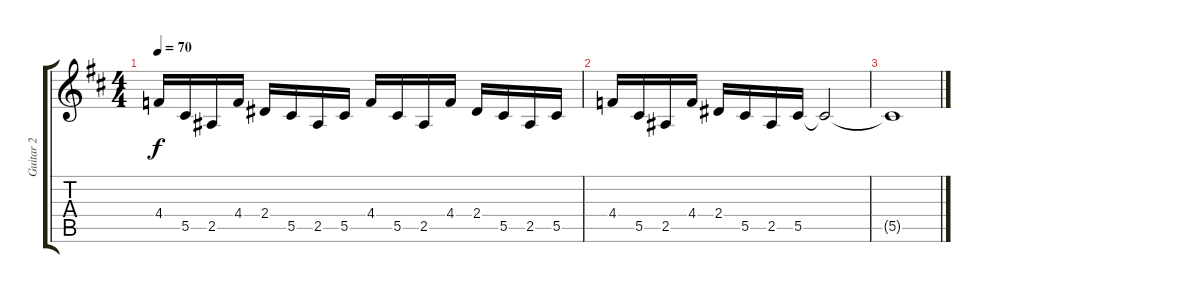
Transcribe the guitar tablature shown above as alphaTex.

\track ("Guitar 2" "Guitar 2") {instrument acousticguitarsteel}
\staff {score tabs}
\tuning (Eb4 Bb3 Gb3 Db3 Ab2 Eb2) {hide}
\ts (4 4)
\tempo 70
\clef g2
\ks d
4.4.16{dy f} 5.5.16 2.5.16 4.4.16 2.4.16 5.5.16 2.5.16 5.5.16 4.4.16 5.5.16 2.5.16 4.4.16 2.4.16 5.5.16 2.5.16 5.5.16 |
4.4.16 5.5.16 2.5.16 4.4.16 2.4.16 5.5.16 2.5.16 5.5.16 5.5{t}.2 |
5.5{t}.1
